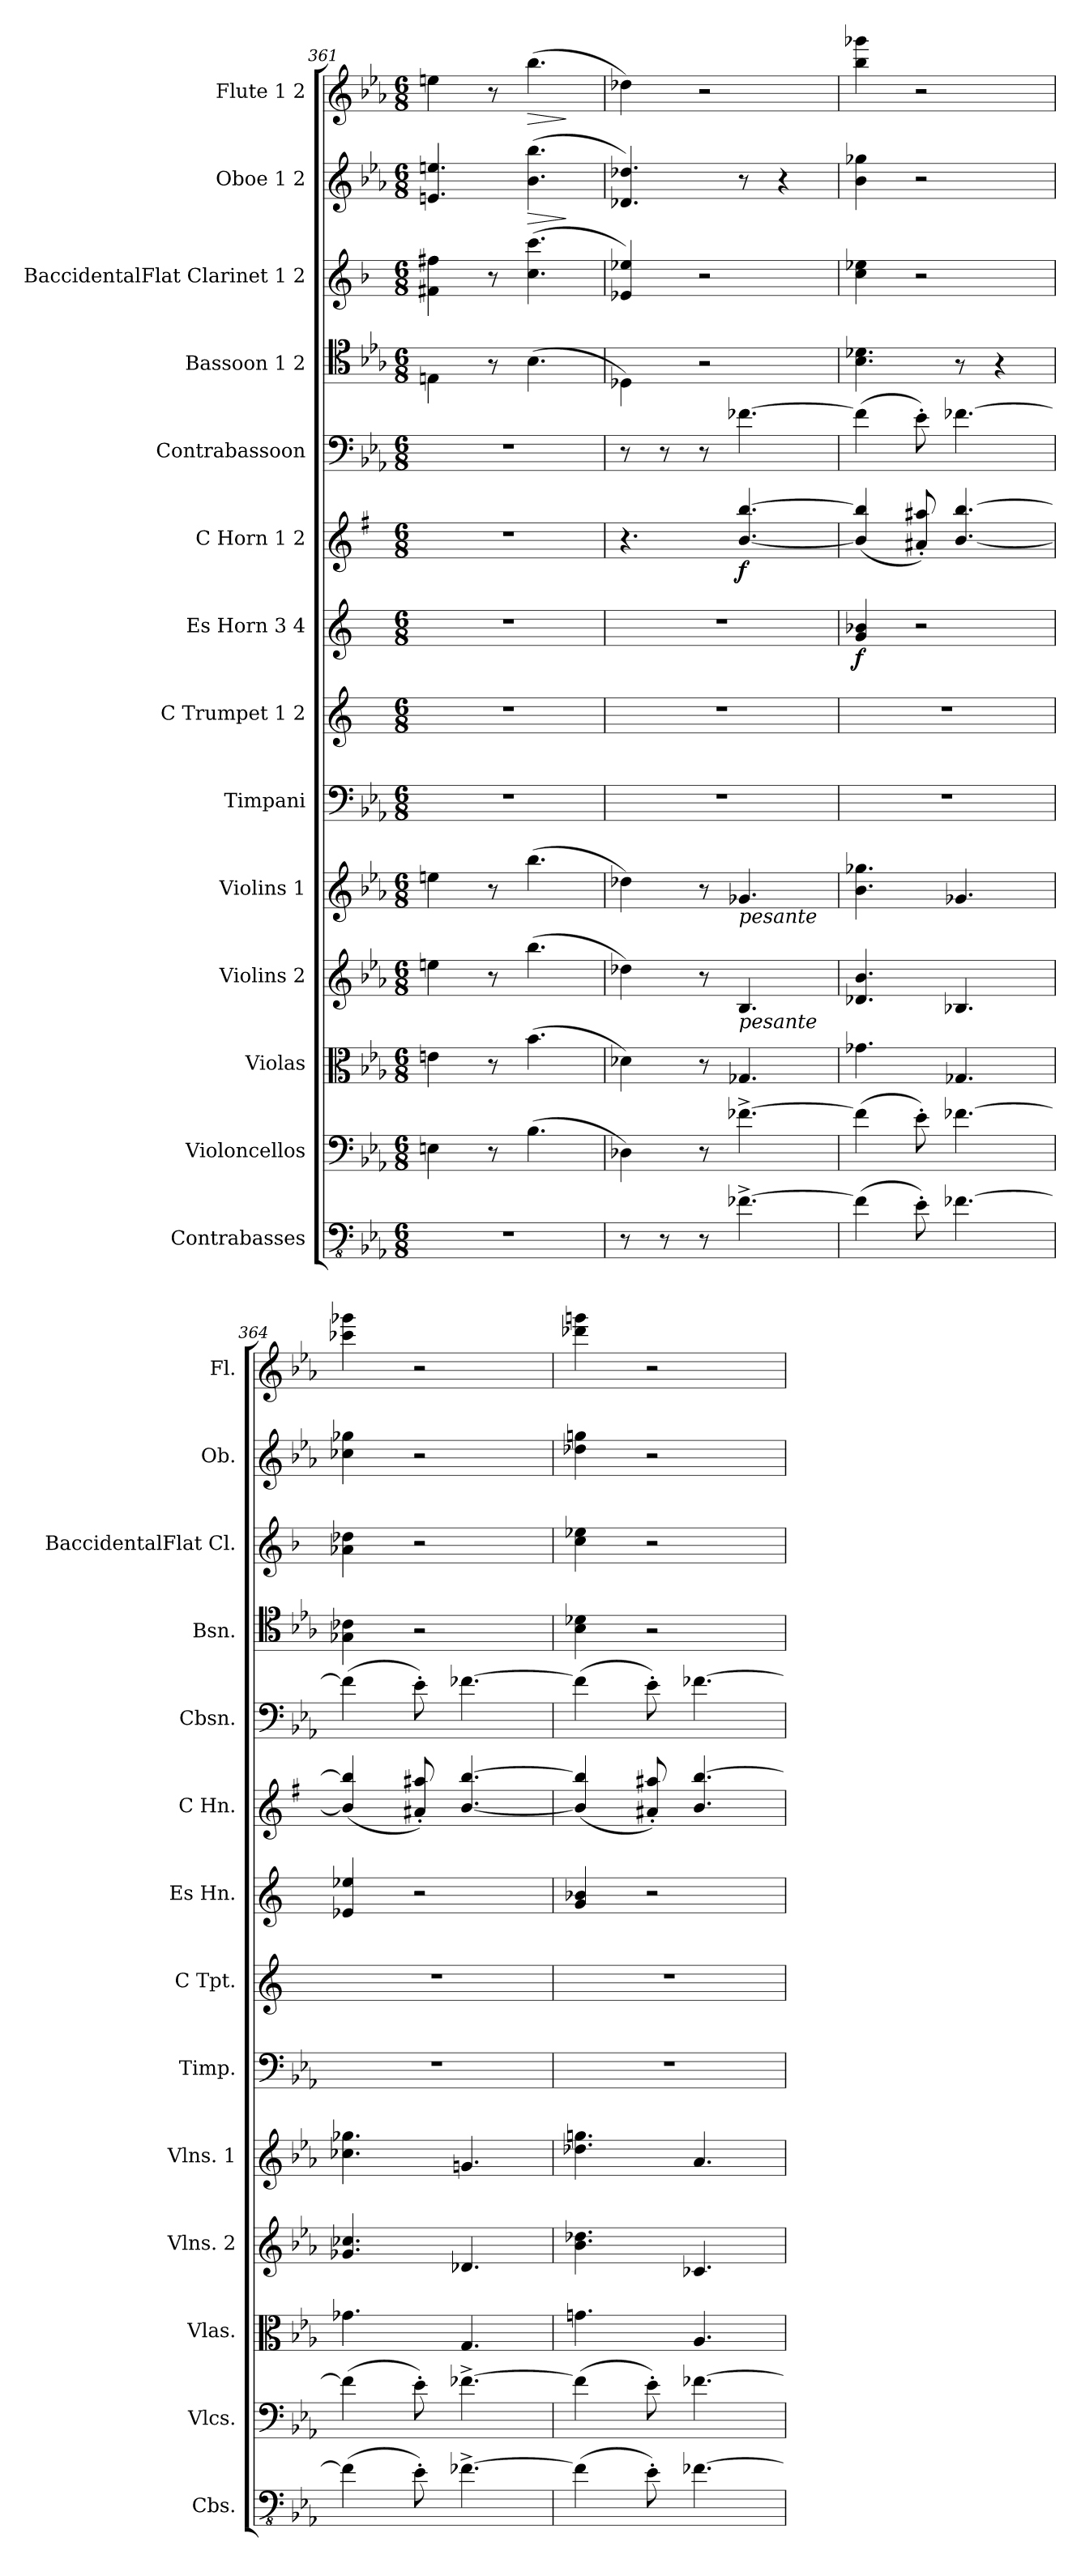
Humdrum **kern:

**kern	**kern	**kern	**kern	**kern	**kern	**kern	**kern	**dynam	**kern	**dynam	**kern	**kern	**kern	**kern	**dynam	**kern	**dynam
*part14	*part13	*part12	*part11	*part10	*part9	*part8	*part7	*part7	*part6	*part6	*part5	*part4	*part3	*part2	*part2	*part1	*part1
*staff14	*staff13	*staff12	*staff11	*staff10	*staff9	*staff8	*staff7	*staff7	*staff6	*staff6	*staff5	*staff4	*staff3	*staff2	*staff2	*staff1	*staff1
*I"Contrabasses	*I"Violoncellos	*I"Violas	*I"Violins 2	*I"Violins 1	*I"Timpani	*I"C Trumpet 1 2	*I"Es Horn 3 4	*	*I"C Horn 1 2	*	*I"Contrabassoon	*I"Bassoon 1 2	*I"BaccidentalFlat Clarinet 1 2	*I"Oboe 1 2	*	*I"Flute  1 2	*
*I'Cbs.	*I'Vlcs.	*I'Vlas.	*I'Vlns. 2	*I'Vlns. 1	*I'Timp.	*I'C Tpt.	*I'Es Hn.	*	*I'C Hn.	*	*I'Cbsn.	*I'Bsn.	*I'BaccidentalFlat Cl.	*I'Ob.	*	*I'Fl.	*
*clefFv4	*clefF4	*clefC3	*clefG2	*clefG2	*clefF4	*clefG2	*clefG2	*	*clefG2	*	*clefF4	*clefC4	*clefG2	*clefG2	*	*clefG2	*
*	*	*	*	*	*	*	*ITrd5c9	*	*ITrd4c7	*	*ITrd7c12	*	*ITrd1c2	*	*	*	*
*k[b-e-a-]	*k[b-e-a-]	*k[b-e-a-]	*k[b-e-a-]	*k[b-e-a-]	*k[b-e-a-]	*k[]	*k[b-e-a-]	*	*k[]	*	*k[b-e-a-]	*k[b-e-a-]	*k[b-e-a-]	*k[b-e-a-]	*	*k[b-e-a-]	*
*M6/8	*M6/8	*M6/8	*M6/8	*M6/8	*M6/8	*M6/8	*M6/8	*	*M6/8	*	*M6/8	*M6/8	*M6/8	*M6/8	*	*M6/8	*
=361	=361	=361	=361	=361	=361	=361	=361	=361	=361	=361	=361	=361	=361	=361	=361	=361	=361
2.r	4En\	4en\	4een\	4een\	2.r	2.r	2.r	.	2.r	.	2.r	4En\	4en\ 4een\	4.en/ 4.een/	.	4een\	.
.	8r	8r	8r	8r	.	.	.	.	.	.	.	8r	8r	.	.	8r	.
!	!	!	!	!	!	!	!	!	!	!	!	!	!	!	!LO:HP:b	!	!LO:HP:b
.	(4.B-\	(4.b-\	(4.bb-\	(4.bb-\	.	.	.	.	.	.	.	(4.B-\	(4.b-\ 4.bb-\	(4.b-\ 4.bb-\	>	(4.bb-\	>
.	.	.	.	.	.	.	.	.	.	.	.	.	.	.	]	.	]
=362	=362	=362	=362	=362	=362	=362	=362	=362	=362	=362	=362	=362	=362	=362	=362	=362	=362
8r	4D-X\)	4d-X\)	4dd-X\)	4dd-X\)	2.r	2.r	2.r	.	4.r	.	8r	4D-X\)	4d-X/ 4dd-X/)	4.d-X/ 4.dd-X/)	.	4dd-X\)	.
8r	.	.	.	.	.	.	.	.	.	.	8r	.	.	.	.	.	.
8r	8r	8r	8r	8r	.	.	.	.	.	.	8r	2r	2r	.	.	2r	.
!	!	!	!	!LO:TX:b:i:t=pesante	!	!	!	!	!	!	!	!	!	!	!	!	!
!	!	!	!LO:TX:b:i:t=pesante	!	!	!	!	!	!	!	!	!	!	!	!	!	!
!	!	!	!	!	!	!	!	!	!	!LO:DY:b	!	!	!	!	!	!	!
[4.F-X^\	[4.f-X^\	4.G-X/	4.B-/	4.g-X/	.	.	.	.	[4.e/ [4.ee/	f	[4.F-X\	.	.	8r	.	.	.
.	.	.	.	.	.	.	.	.	.	.	.	.	.	4r	.	.	.
=363	=363	=363	=363	=363	=363	=363	=363	=363	=363	=363	=363	=363	=363	=363	=363	=363	=363
!	!	!	!	!	!	!	!	!LO:DY:b	!	!	!	!	!	!	!	!	!
(4F-\]	(4f-\]	4.g-X\	4.d-X/ 4.b-/	4.b-\ 4.gg-X\	2.r	2.r	4B-/ 4d-X/	f	(4e/] 4ee/]	.	(4F-\]	4.B-\ 4.d-X\	4b-\ 4dd-X\	4b-\ 4gg-X\	.	4bb-\ 4ggg-X\	.
8E-'\)	8e-'\)	.	.	.	.	.	2r	.	8d#X/' 8dd#X/')	.	8E-'\)	.	2r	2r	.	2r	.
[4.F-X\	[4.f-X\	4.G-X/	4.B-X/	4.g-X/	.	.	.	.	[4.e/ [4.ee/	.	[4.F-X\	8r	.	.	.	.	.
.	.	.	.	.	.	.	.	.	.	.	.	4r	.	.	.	.	.
=364	=364	=364	=364	=364	=364	=364	=364	=364	=364	=364	=364	=364	=364	=364	=364	=364	=364
(4F-\]	(4f-\]	4.g-X\	4.g-X/ 4.cc-X/	4.cc-X\ 4.gg-X\	2.r	2.r	4G-X/ 4g-X/	.	(4e/] 4ee/]	.	(4F-\]	4G-X\ 4c-X\	4g-X\ 4cc-X\	4cc-X\ 4gg-X\	.	4ccc-X\ 4ggg-X\	.
8E-'\)	8e-'\)	.	.	.	.	.	2r	.	8d#X/' 8dd#X/')	.	8E-'\)	2r	2r	2r	.	2r	.
[4.F-X^\	[4.f-X^\	4.G/	4.d-X/	4.gn/	.	.	.	.	[4.e/ [4.ee/	.	[4.F-X\	.	.	.	.	.	.
=365	=365	=365	=365	=365	=365	=365	=365	=365	=365	=365	=365	=365	=365	=365	=365	=365	=365
(4F-\]	(4f-\]	4.gn\	4.b-\ 4.dd-X\	4.dd-X\ 4.ggn\	2.r	2.r	4B-/ 4d-X/	.	(4e/] 4ee/]	.	(4F-\]	4B-\ 4d-X\	4b-\ 4dd-X\	4dd-X\ 4ggn\	.	4ddd-X\ 4gggn\	.
8E-'\)	8e-'\)	.	.	.	.	.	2r	.	8d#X/' 8dd#X/')	.	8E-'\)	2r	2r	2r	.	2r	.
[4.F-X\	[4.f-X\	4.A-/	4.c-X/	4.a-/	.	.	.	.	4.e/ [4.ee/	.	[4.F-X\	.	.	.	.	.	.
=	=	=	=	=	=	=	=	=	=	=	=	=	=	=	=	=	=
*-	*-	*-	*-	*-	*-	*-	*-	*-	*-	*-	*-	*-	*-	*-	*-	*-	*-
